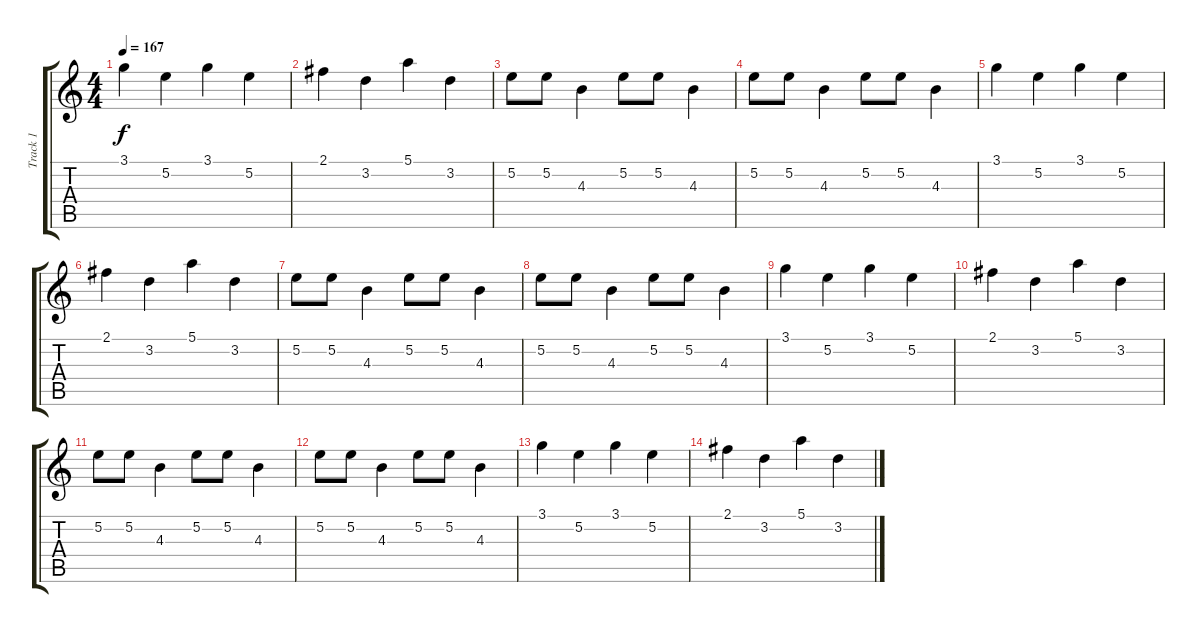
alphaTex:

\track ("Track 1" "Track 1") {instrument overdrivenguitar}
\staff {score tabs}
\tuning (E4 B3 G3 D3 A2 E2) {hide}
\ts (4 4)
\tempo 167
\clef g2
\ks c
3.1.4{dy f} 5.2.4 3.1.4 5.2.4 |
2.1.4 3.2.4 5.1.4 3.2.4 |
5.2.8 5.2.8 4.3.4 5.2.8 5.2.8 4.3.4 |
5.2.8 5.2.8 4.3.4 5.2.8 5.2.8 4.3.4 |
3.1.4 5.2.4 3.1.4 5.2.4 |
2.1.4 3.2.4 5.1.4 3.2.4 |
5.2.8 5.2.8 4.3.4 5.2.8 5.2.8 4.3.4 |
5.2.8 5.2.8 4.3.4 5.2.8 5.2.8 4.3.4 |
3.1.4 5.2.4 3.1.4 5.2.4 |
2.1.4 3.2.4 5.1.4 3.2.4 |
5.2.8 5.2.8 4.3.4 5.2.8 5.2.8 4.3.4 |
5.2.8 5.2.8 4.3.4 5.2.8 5.2.8 4.3.4 |
3.1.4 5.2.4 3.1.4 5.2.4 |
2.1.4 3.2.4 5.1.4 3.2.4
